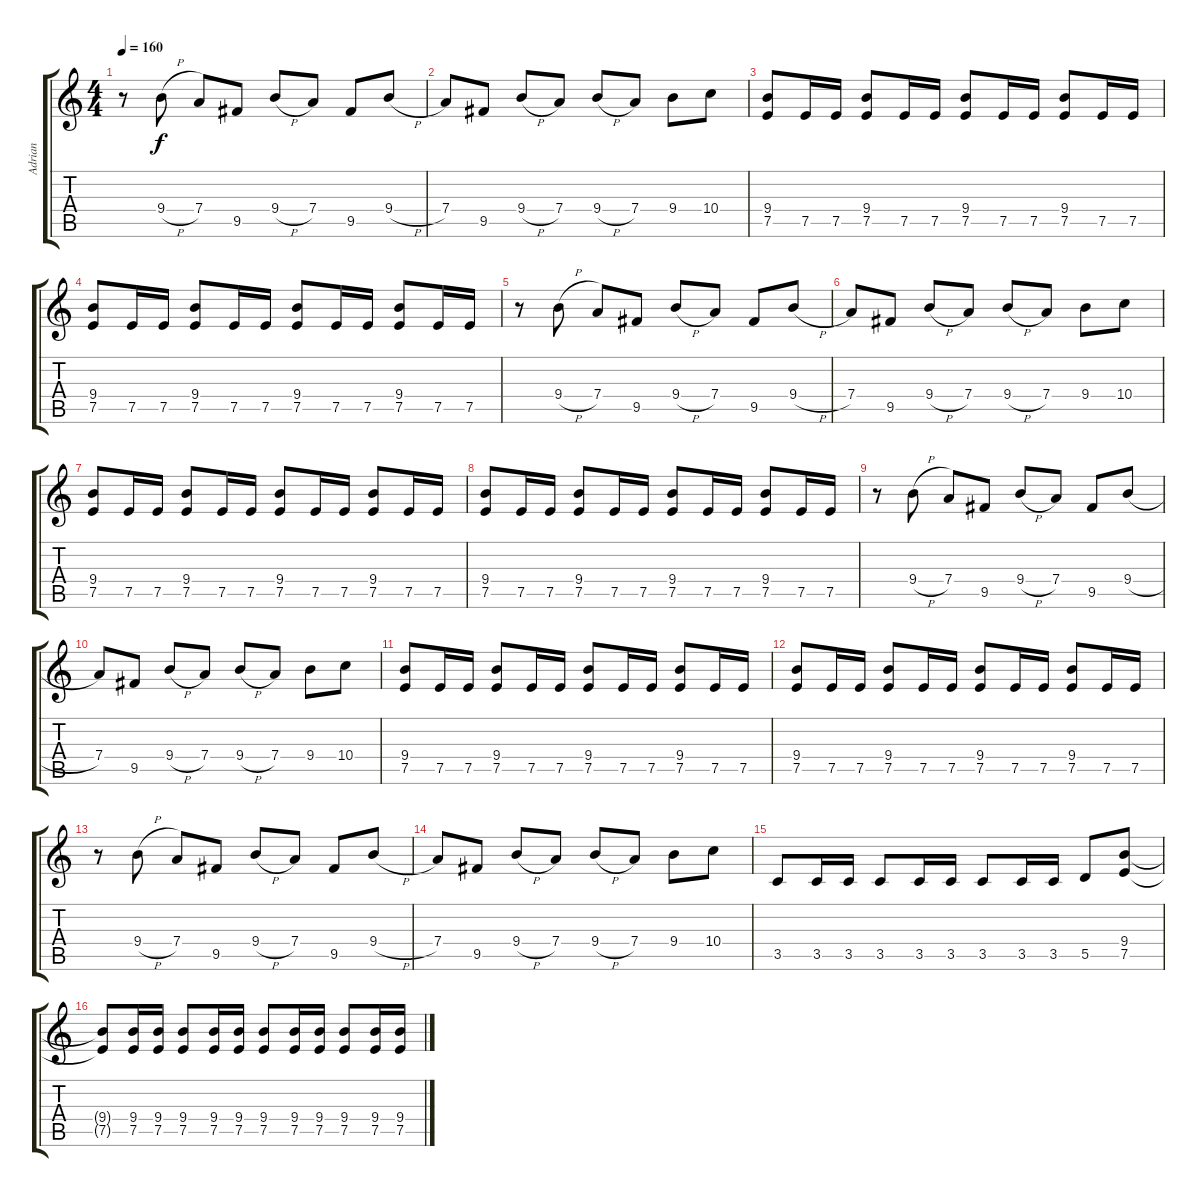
\track ("Adrian" "Adrian") {instrument distortionguitar}
\staff {score tabs}
\tuning (E4 B3 G3 D3 A2 E2) {hide}
\ts (4 4)
\tempo 160
\clef g2
\ks c
r.8{dy f} 9.4{h}.8 7.4.8 9.5.8 9.4{h}.8 7.4.8 9.5.8 9.4{h}.8 |
7.4.8 9.5.8 9.4{h}.8 7.4.8 9.4{h}.8 7.4.8 9.4.8 10.4.8 |
(9.4 7.5).8 7.5.16 7.5.16 (9.4 7.5).8 7.5.16 7.5.16 (9.4 7.5).8 7.5.16 7.5.16 (9.4 7.5).8 7.5.16 7.5.16 |
(9.4 7.5).8 7.5.16 7.5.16 (9.4 7.5).8 7.5.16 7.5.16 (9.4 7.5).8 7.5.16 7.5.16 (9.4 7.5).8 7.5.16 7.5.16 |
r.8 9.4{h}.8 7.4.8 9.5.8 9.4{h}.8 7.4.8 9.5.8 9.4{h}.8 |
7.4.8 9.5.8 9.4{h}.8 7.4.8 9.4{h}.8 7.4.8 9.4.8 10.4.8 |
(9.4 7.5).8 7.5.16 7.5.16 (9.4 7.5).8 7.5.16 7.5.16 (9.4 7.5).8 7.5.16 7.5.16 (9.4 7.5).8 7.5.16 7.5.16 |
(9.4 7.5).8 7.5.16 7.5.16 (9.4 7.5).8 7.5.16 7.5.16 (9.4 7.5).8 7.5.16 7.5.16 (9.4 7.5).8 7.5.16 7.5.16 |
r.8 9.4{h}.8 7.4.8 9.5.8 9.4{h}.8 7.4.8 9.5.8 9.4{h}.8 |
7.4.8 9.5.8 9.4{h}.8 7.4.8 9.4{h}.8 7.4.8 9.4.8 10.4.8 |
(9.4 7.5).8 7.5.16 7.5.16 (9.4 7.5).8 7.5.16 7.5.16 (9.4 7.5).8 7.5.16 7.5.16 (9.4 7.5).8 7.5.16 7.5.16 |
(9.4 7.5).8 7.5.16 7.5.16 (9.4 7.5).8 7.5.16 7.5.16 (9.4 7.5).8 7.5.16 7.5.16 (9.4 7.5).8 7.5.16 7.5.16 |
r.8 9.4{h}.8 7.4.8 9.5.8 9.4{h}.8 7.4.8 9.5.8 9.4{h}.8 |
7.4.8 9.5.8 9.4{h}.8 7.4.8 9.4{h}.8 7.4.8 9.4.8 10.4.8 |
3.5.8 3.5.16 3.5.16 3.5.8 3.5.16 3.5.16 3.5.8 3.5.16 3.5.16 5.5.8 (9.4 7.5).8 |
(9.4{t} 7.5{t}).8 (9.4 7.5).16 (9.4 7.5).16 (9.4 7.5).8 (9.4 7.5).16 (9.4 7.5).16 (9.4 7.5).8 (9.4 7.5).16 (9.4 7.5).16 (9.4 7.5).8 (9.4 7.5).16 (9.4 7.5).16
